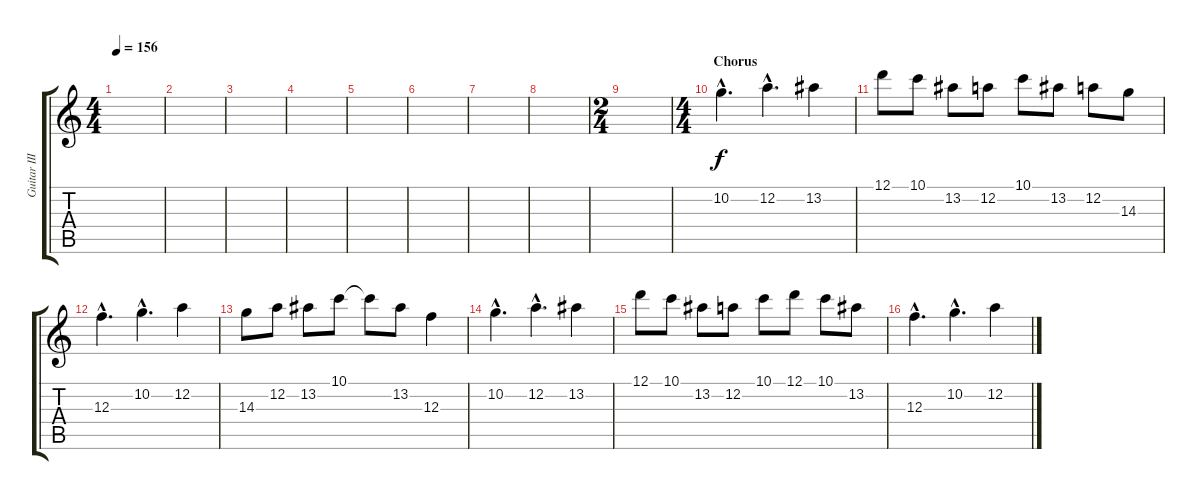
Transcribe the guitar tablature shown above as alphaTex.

\track ("Guitar III" "Guitar III") {instrument distortionguitar}
\staff {score tabs}
\tuning (D4 A3 F3 C3 G2 D2) {hide}
\ts (4 4)
\tempo 156
\clef g2
\ks c
|
|
|
|
|
|
|
|
\ts (2 4)
|
\ts (4 4)
\section ("" "Chorus")
10.2{hac}.4{d} 12.2{hac}.4{d} 13.2.4 |
12.1.8 10.1.8 13.2.8 12.2.8 10.1.8 13.2.8 12.2.8 14.3.8 |
12.3{hac}.4{d} 10.2{hac}.4{d} 12.2.4 |
14.3.8 12.2.8 13.2.8 10.1.8 10.1{t}.8 13.2.8 12.3.4 |
10.2{hac}.4{d} 12.2{hac}.4{d} 13.2.4 |
12.1.8 10.1.8 13.2.8 12.2.8 10.1.8 12.1.8 10.1.8 13.2.8 |
12.3{hac}.4{d} 10.2{hac}.4{d} 12.2.4
